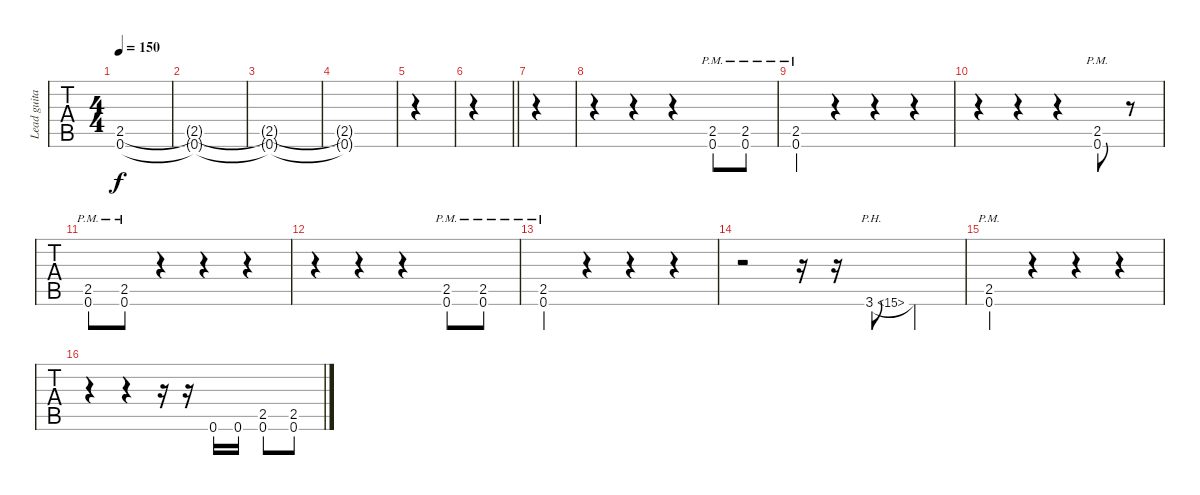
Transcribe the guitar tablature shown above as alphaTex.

\track ("Lead guitar" "Lead guita") {instrument overdrivenguitar}
\staff {tabs}
\tuning (D4 A3 F3 C3 G2 D2) {hide}
\ts (4 4)
\tempo 150
\clef g2
\ks c
(2.5{t} 0.6{t}).1{dy f} |
(2.5{t} 0.6{t}).1 |
(2.5{t} 0.6{t}).1 |
(2.5{t} 0.6{t}).1 |
|
\barLineRight lightlight
|
|
r.4 r.4 r.4 (2.5{pm} 0.6).8 (2.5{pm} 0.6).8 |
(2.5{pm} 0.6).4 r.4 r.4 r.4 |
r.4 r.4 r.4 (2.5 0.6{pm}).8 r.8 |
(2.5{pm} 0.6).8 (2.5{pm} 0.6).8 r.4 r.4 r.4 |
r.4 r.4 r.4 (2.5{pm} 0.6).8 (2.5{pm} 0.6).8 |
(2.5{pm} 0.6).4 r.4 r.4 r.4 |
r.2 r.16 r.16 3.6{ph 12}.8 3.6{t}.4 |
(2.5{pm} 0.6).4 r.4 r.4 r.4 |
r.4 r.4 r.16 r.16 0.6.16 0.6.16 (2.5 0.6).8 (2.5 0.6).8
